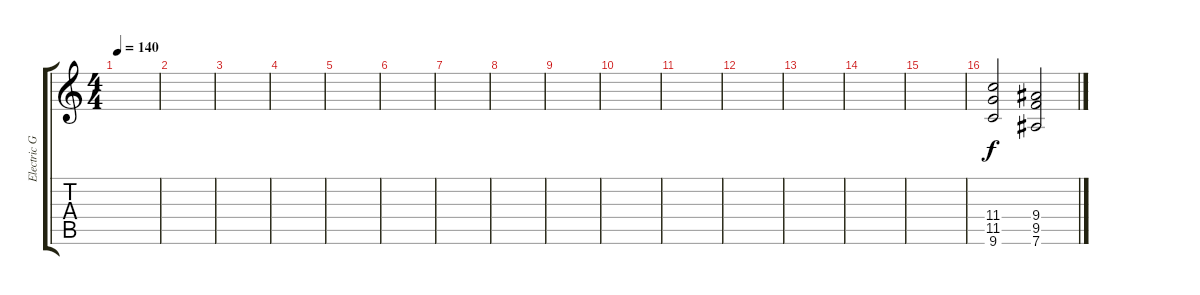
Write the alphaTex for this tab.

\track ("Electric Guitar - Rythm" "Electric G") {instrument distortionguitar}
\staff {score tabs}
\tuning (Eb4 Bb3 Gb3 Db3 Ab2 Eb2) {hide}
\ts (4 4)
\tempo 140
\clef g2
\ks c
|
|
|
|
|
|
|
|
|
|
|
|
|
|
|
(11.4 11.5 9.6).2 (9.4 9.5 7.6).2
